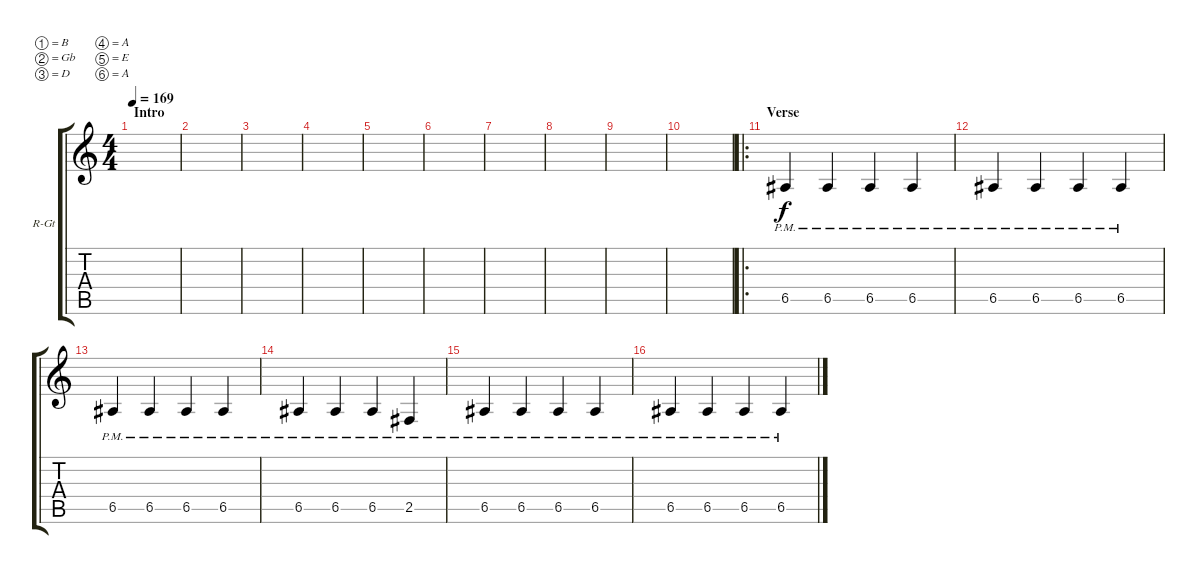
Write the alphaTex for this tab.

\bracketExtendMode groupsimilarinstruments
\firstSystemTrackNameOrientation horizontal
\otherSystemsTrackNameOrientation horizontal
\track ("Right Guitar" "R-Gt") {instrument distortionguitar}
\staff {score tabs}
\tuning (B3 Gb3 D3 A2 E2 A1)
\ts (4 4)
\section ("" "Intro")
\tempo 169
\clef g2
\ks c
|
|
|
|
|
|
|
|
|
|
\ro
\section ("" "Verse")
6.5{pm}.4 6.5{pm}.4 6.5{pm}.4 6.5{pm}.4 |
6.5{pm}.4 6.5{pm}.4 6.5{pm}.4 6.5{pm}.4 |
6.5{pm}.4 6.5{pm}.4 6.5{pm}.4 6.5{pm}.4 |
6.5{pm}.4 6.5{pm}.4 6.5{pm}.4 2.5{pm}.4 |
6.5{pm}.4 6.5{pm}.4 6.5{pm}.4 6.5{pm}.4 |
6.5{pm}.4 6.5{pm}.4 6.5{pm}.4 6.5{pm}.4
